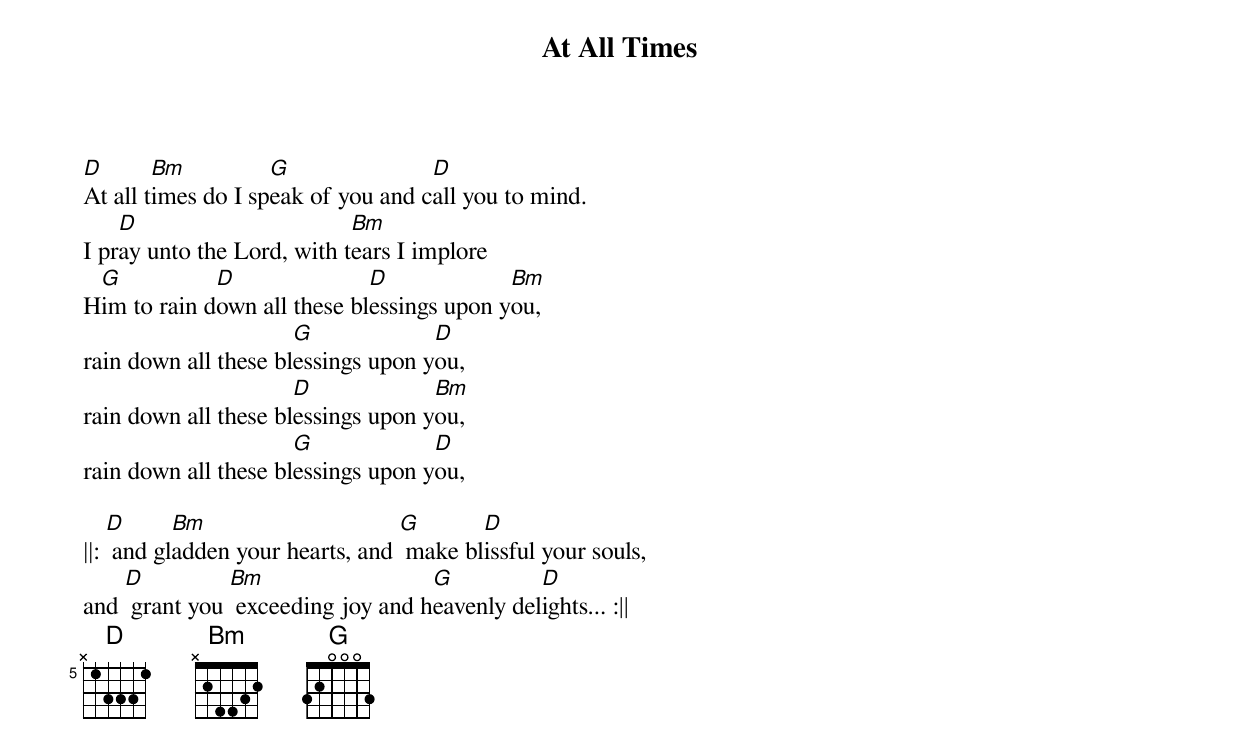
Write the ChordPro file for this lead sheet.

{title: At All Times}
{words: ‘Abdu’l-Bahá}
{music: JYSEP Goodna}
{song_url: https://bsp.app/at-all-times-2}
{define: D base-fret 5 frets x 1 3 3 3 1}

[D]At all t[Bm]imes do I sp[G]eak of you and c[D]all you to mind.
I pr[D]ay unto the Lord, with t[Bm]ears I implore
H[G]im to rain d[D]own all these bl[D]essings upon y[Bm]ou,
rain down all these bl[G]essings upon y[D]ou,
rain down all these bl[D]essings upon y[Bm]ou,
rain down all these bl[G]essings upon y[D]ou,

||: [D] and gl[Bm]adden your hearts, and [G] make bl[D]issful your souls,
and [D] grant you [Bm] exceeding joy and h[G]eavenly del[D]ights... :||
